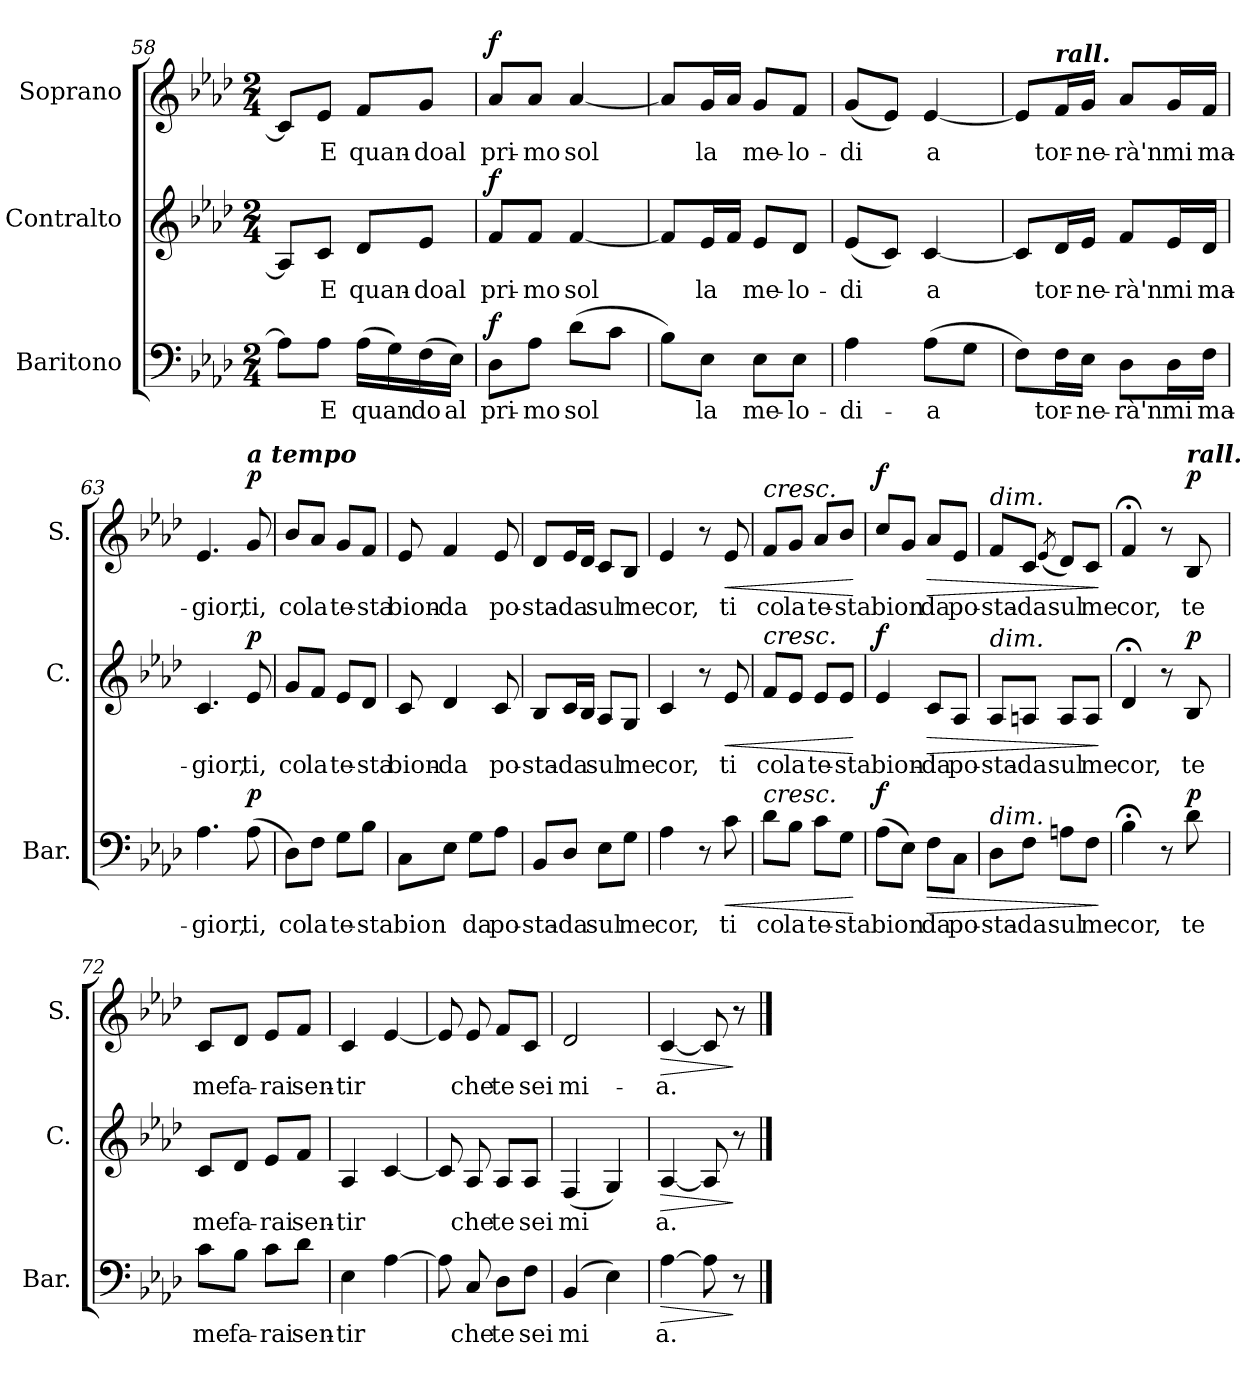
**kern	**text	**dynam	**kern	**text	**dynam	**kern	**text	**dynam
*part3	*part3	*part3	*part2	*part2	*part2	*part1	*part1	*part1
*staff3	*staff3	*staff3	*staff2	*staff2	*staff2	*staff1	*staff1	*staff1
*I"Baritono	*	*	*I"Contralto	*	*	*I"Soprano	*	*
*I'Bar.	*	*	*I'C.	*	*	*I'S.	*	*
*clefF4	*	*	*clefG2	*	*	*clefG2	*	*
*k[b-e-a-d-]	*	*	*k[b-e-a-d-]	*	*	*k[b-e-a-d-]	*	*
*M2/4	*	*	*M2/4	*	*	*M2/4	*	*
=58	=58	=58	=58	=58	=58	=58	=58	=58
8A-\L]	.	.	8A-/L]	.	.	8c/L]	.	.
!	!LO:LY:b	!	!	!LO:LY:b	!	!	!LO:LY:b	!
8A-\J	E	.	8c/J	E	.	8e-/J	E	.
!	!LO:LY:b	!	!	!LO:LY:b	!	!	!LO:LY:b	!
(>16A-\LL	quan	.	8d-/L	quan-	.	8f/L	quan-	.
16G\)	.	.	.	.	.	.	.	.
!	!LO:LY:b	!	!	!LO:LY:b	!	!	!LO:LY:b	!
(>16F\	do	.	8e-/J	-doal	.	8g/J	-doal	.
!	!LO:LY:b	!	!	!	!	!	!	!
16E-\JJ)	al	.	.	.	.	.	.	.
=59	=59	=59	=59	=59	=59	=59	=59	=59
!	!LO:LY:b	!LO:DY:a	!	!LO:LY:b	!LO:DY:a	!	!LO:LY:b	!LO:DY:a
8D-\L	pri-	f	8f/L	pri-	f	8a-/L	pri-	f
!	!LO:LY:b	!	!	!LO:LY:b	!	!	!LO:LY:b	!
8A-\J	-mo	.	8f/J	-mo	.	8a-/J	-mo	.
!	!LO:LY:b	!	!	!LO:LY:b	!	!	!LO:LY:b	!
(>8d-\L	sol	.	[4f/	sol	.	[4a-/	sol	.
8c\J	.	.	.	.	.	.	.	.
!!LO:PB:g=z
=60	=60	=60	=60	=60	=60	=60	=60	=60
8B-\L)	.	.	8f/L]	.	.	8a-/L]	.	.
!	!LO:LY:b	!	!	!LO:LY:b	!	!	!LO:LY:b	!
8E-\J	la	.	16e-/L	la	.	16g/L	la	.
.	.	.	16f/JJ	.	.	16a-/JJ	.	.
!	!LO:LY:b	!	!	!LO:LY:b	!	!	!LO:LY:b	!
8E-\L	me-	.	8e-/L	me-	.	8g/L	me-	.
!	!LO:LY:b	!	!	!LO:LY:b	!	!	!LO:LY:b	!
8E-\J	-lo-	.	8d-/J	-lo-	.	8f/J	-lo-	.
=61	=61	=61	=61	=61	=61	=61	=61	=61
!	!LO:LY:b	!	!	!LO:LY:b	!	!	!LO:LY:b	!
4A-\	-di-	.	(<8e-/L	-di	.	(<8g/L	-di	.
.	.	.	8c/J)	.	.	8e-/J)	.	.
!	!LO:LY:b	!	!	!LO:LY:b	!	!	!LO:LY:b	!
(>8A-\L	-a	.	[4c/	a	.	[4e-/	a	.
8G\J	.	.	.	.	.	.	.	.
=62	=62	=62	=62	=62	=62	=62	=62	=62
8F\L)	.	.	8c/L]	.	.	8e-/L]	.	.
!	!	!	!	!	!	!LO:TX:a:Bi:t=rall.	!	!
!	!LO:LY:b	!	!	!LO:LY:b	!	!	!LO:LY:b	!
16F\L	tor-	.	16d-/L	tor-	.	16f/L	tor-	.
!	!LO:LY:b	!	!	!LO:LY:b	!	!	!LO:LY:b	!
16E-\JJ	-ne-	.	16e-/JJ	-ne-	.	16g/JJ	-ne-	.
!	!LO:LY:b	!	!	!LO:LY:b	!	!	!LO:LY:b	!
8D-\L	-rà'n	.	8f/L	-rà'n	.	8a-/L	-rà'n	.
!	!LO:LY:b	!	!	!LO:LY:b	!	!	!LO:LY:b	!
16D-\L	mi	.	16e-/L	mi	.	16g/L	mi	.
!	!LO:LY:b	!	!	!LO:LY:b	!	!	!LO:LY:b	!
16F\JJ	ma-	.	16d-/JJ	ma-	.	16f/JJ	ma-	.
=63	=63	=63	=63	=63	=63	=63	=63	=63
!	!LO:LY:b	!	!	!LO:LY:b	!	!	!LO:LY:b	!
4.A-\	-gior,	.	4.c/	-gior,	.	4.e-/	-gior,	.
!	!	!	!	!	!	!LO:TX:a:Bi:t=a tempo	!	!
!	!LO:LY:b	!LO:DY:a	!	!LO:LY:b	!LO:DY:a	!	!LO:LY:b	!LO:DY:a
(>8A-\	ti,	p	8e-/	ti,	p	8g/	ti,	p
=64	=64	=64	=64	=64	=64	=64	=64	=64
!	!LO:LY:b	!	!	!LO:LY:b	!	!	!LO:LY:b	!
8D-\L)	co	.	8g/L	co	.	8b-/L	co	.
!	!LO:LY:b	!	!	!LO:LY:b	!	!	!LO:LY:b	!
8F\J	la	.	8f/J	la	.	8a-/J	la	.
!	!LO:LY:b	!	!	!LO:LY:b	!	!	!LO:LY:b	!
8G\L	te-	.	8e-/L	te-	.	8g/L	te-	.
!	!LO:LY:b	!	!	!LO:LY:b	!	!	!LO:LY:b	!
8B-\J	-sta	.	8d-/J	-sta	.	8f/J	-sta	.
=65	=65	=65	=65	=65	=65	=65	=65	=65
!	!LO:LY:b	!	!	!LO:LY:b	!	!	!LO:LY:b	!
8C\L	-bion	.	8c/	bion-	.	8e-/	bion-	.
!	!	!	!	!LO:LY:b	!	!	!LO:LY:b	!
8E-\J	.	.	4d-/	-da	.	4f/	-da	.
!	!LO:LY:b	!	!	!	!	!	!	!
8G\L	da	.	.	.	.	.	.	.
!	!LO:LY:b	!	!	!LO:LY:b	!	!	!LO:LY:b	!
8A-\J	po-	.	8c/	po-	.	8e-/	po-	.
!!LO:LB:g=z
=66	=66	=66	=66	=66	=66	=66	=66	=66
!	!LO:LY:b	!	!	!LO:LY:b	!	!	!LO:LY:b	!
8BB-/L	-sta-	.	8B-/L	-sta-	.	8d-/L	-sta-	.
!	!LO:LY:b	!	!	!LO:LY:b	!	!	!LO:LY:b	!
8D-/J	-da	.	16c/L	-da	.	16e-/L	-da	.
.	.	.	16B-/JJ	.	.	16d-/JJ	.	.
!	!LO:LY:b	!	!	!LO:LY:b	!	!	!LO:LY:b	!
8E-\L	sul	.	8A-/L	sul	.	8c/L	sul	.
!	!LO:LY:b	!	!	!LO:LY:b	!	!	!LO:LY:b	!
8G\J	me	.	8G/J	me	.	8B-/J	me	.
=67	=67	=67	=67	=67	=67	=67	=67	=67
!	!LO:LY:b	!	!	!LO:LY:b	!	!	!LO:LY:b	!
4A-\	cor,	.	4c/	cor,	.	4e-/	cor,	.
8r	.	.	8r	.	.	8r	.	.
!	!LO:LY:b	!LO:HP:b	!	!LO:LY:b	!LO:HP:b	!	!LO:LY:b	!LO:HP:b
8c\	ti	<	8e-/	ti	<	8e-/	ti	<
=68	=68	=68	=68	=68	=68	=68	=68	=68
!	!	!	!	!	!	!LO:TX:a:i:t=cresc.	!	!
!	!	!	!LO:TX:a:i:t=cresc.	!	!	!	!	!
!LO:TX:a:i:t=cresc.	!	!	!	!	!	!	!	!
!	!LO:LY:b	!	!	!LO:LY:b	!	!	!LO:LY:b	!
8d-\L	co	.	8f/L	co	.	8f/L	co	.
!	!LO:LY:b	!	!	!LO:LY:b	!	!	!LO:LY:b	!
8B-\J	la	.	8e-/J	la	.	8g/J	la	.
!	!LO:LY:b	!	!	!LO:LY:b	!	!	!LO:LY:b	!
8c\L	te-	.	8e-/L	te-	.	8a-/L	te-	.
!	!LO:LY:b	!	!	!LO:LY:b	!	!	!LO:LY:b	!
8G\J	-sta	.	8e-/J	-sta	.	8b-/J	-sta	.
.	.	[	.	.	[	.	.	[
=69	=69	=69	=69	=69	=69	=69	=69	=69
!	!LO:LY:b	!LO:DY:a	!	!LO:LY:b	!LO:DY:a	!	!LO:LY:b	!LO:DY:a
(>8A-\L	bion	f	4e-/	bion-	f	8cc/L	bion	f
8E-\J)	.	.	.	.	.	8g/J	.	.
!	!LO:LY:b	!LO:HP:b	!	!LO:LY:b	!LO:HP:b	!	!LO:LY:b	!LO:HP:b
8F\L	da	>	8c/L	-da	>	8a-/L	da	>
!	!LO:LY:b	!	!	!LO:LY:b	!	!	!LO:LY:b	!
8C\J	po-	.	8A-/J	po-	.	8e-/J	po-	.
=70	=70	=70	=70	=70	=70	=70	=70	=70
!	!	!	!	!	!	!LO:TX:a:i:t=dim.	!	!
!	!	!	!LO:TX:a:i:t=dim.	!	!	!	!	!
!LO:TX:a:i:t=dim.	!	!	!	!	!	!	!	!
!	!LO:LY:b	!	!	!LO:LY:b	!	!	!LO:LY:b	!
8D-\L	-sta-	.	8A-/L	-sta-	.	8f/L	-sta-	.
!	!LO:LY:b	!	!	!LO:LY:b	!	!	!LO:LY:b	!
8F\J	-da	.	8An/J	-da	.	8c/J	-da	.
.	.	.	.	.	.	(<8qe-/	.	.
!	!LO:LY:b	!	!	!LO:LY:b	!	!	!LO:LY:b	!
8An\L	sul	.	8A/L	sul	.	8d-/L)	sul	.
!	!LO:LY:b	!	!	!LO:LY:b	!	!	!LO:LY:b	!
8F\J	me	.	8A/J	me	.	8c/J	me	.
.	.	]	.	.	]	.	.	]
=71	=71	=71	=71	=71	=71	=71	=71	=71
!	!LO:LY:b	!	!	!LO:LY:b	!	!	!LO:LY:b	!
4B-;<\	cor,	.	4d-;</	cor,	.	4f;</	cor,	.
8r	.	.	8r	.	.	8r	.	.
!	!	!	!	!	!	!LO:TX:a:Bi:t=rall.	!	!
!	!LO:LY:b	!LO:DY:a	!	!LO:LY:b	!LO:DY:a	!	!LO:LY:b	!LO:DY:a
8d-\	te	p	8B-/	te	p	8B-/	te	p
!!LO:LB:g=z
=72	=72	=72	=72	=72	=72	=72	=72	=72
!	!LO:LY:b	!	!	!LO:LY:b	!	!	!LO:LY:b	!
8c\L	me	.	8c/L	me	.	8c/L	me	.
!	!LO:LY:b	!	!	!LO:LY:b	!	!	!LO:LY:b	!
8B-\J	fa-	.	8d-/J	fa-	.	8d-/J	fa-	.
!	!LO:LY:b	!	!	!LO:LY:b	!	!	!LO:LY:b	!
8c\L	-rai	.	8e-/L	-rai	.	8e-/L	-rai	.
!	!LO:LY:b	!	!	!LO:LY:b	!	!	!LO:LY:b	!
8d-\J	sen-	.	8f/J	sen-	.	8f/J	sen-	.
=73	=73	=73	=73	=73	=73	=73	=73	=73
!	!LO:LY:b	!	!	!LO:LY:b	!	!	!LO:LY:b	!
4E-\	-tir	.	4A-/	-tir	.	4c/	-tir	.
*	*	*	*	*	*	*MM30	*	*
[4A-\	.	.	[4c/	.	.	[4e-/	.	.
=74	=74	=74	=74	=74	=74	=74	=74	=74
8A-Z\]	.	.	8cZ/]	.	.	8e-Z/]	.	.
!	!LO:LY:b	!	!	!LO:LY:b	!	!	!LO:LY:b	!
8C/	che	.	8A-/	che	.	8e-/	che	.
!	!LO:LY:b	!	!	!LO:LY:b	!	!	!LO:LY:b	!
8D-\L	te	.	8A-/L	te	.	8f/L	te	.
!	!LO:LY:b	!	!	!LO:LY:b	!	!	!LO:LY:b	!
8F\J	sei	.	8A-/J	sei	.	8c/J	sei	.
=75	=75	=75	=75	=75	=75	=75	=75	=75
!	!LO:LY:b	!	!	!LO:LY:b	!	!	!LO:LY:b	!
(>4BB-/	mi	.	(<4F/	mi	.	2d-/	mi-	.
4E-\)	.	.	4G/)	.	.	.	.	.
=76	=76	=76	=76	=76	=76	=76	=76	=76
!	!LO:LY:b	!LO:HP:b	!	!LO:LY:b	!LO:HP:b	!	!LO:LY:b	!LO:HP:b
[4A-\	a.	>	[4A-/	a.	>	[4c/	-a.	>
8A-\]	.	.	8A-/]	.	.	8c/]	.	.
8r	.	]	8r	.	]	8r	.	]
==	==	==	==	==	==	==	==	==
*-	*-	*-	*-	*-	*-	*-	*-	*-
